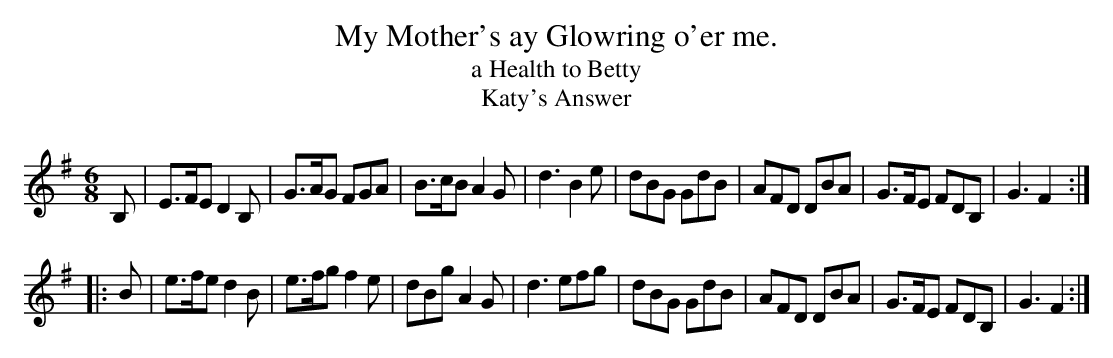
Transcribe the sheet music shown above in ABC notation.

X:1
T:My Mother's ay Glowring o'er me.
T:a Health to Betty
T:Katy's Answer
M:6/8
L:1/8
K:EMin
B,|E>FE D2B,|G>AG FGA|B>cB A2G|d3 B2e|dBG GdB|AFD DBA|G>FE FDB,|G3 F2::
B |e>fe d2B |e>fg f2e|dBg  A2G|d3 efg|dBG GdB|AFD DBA|G>FE FDB,|G3 F2:|
